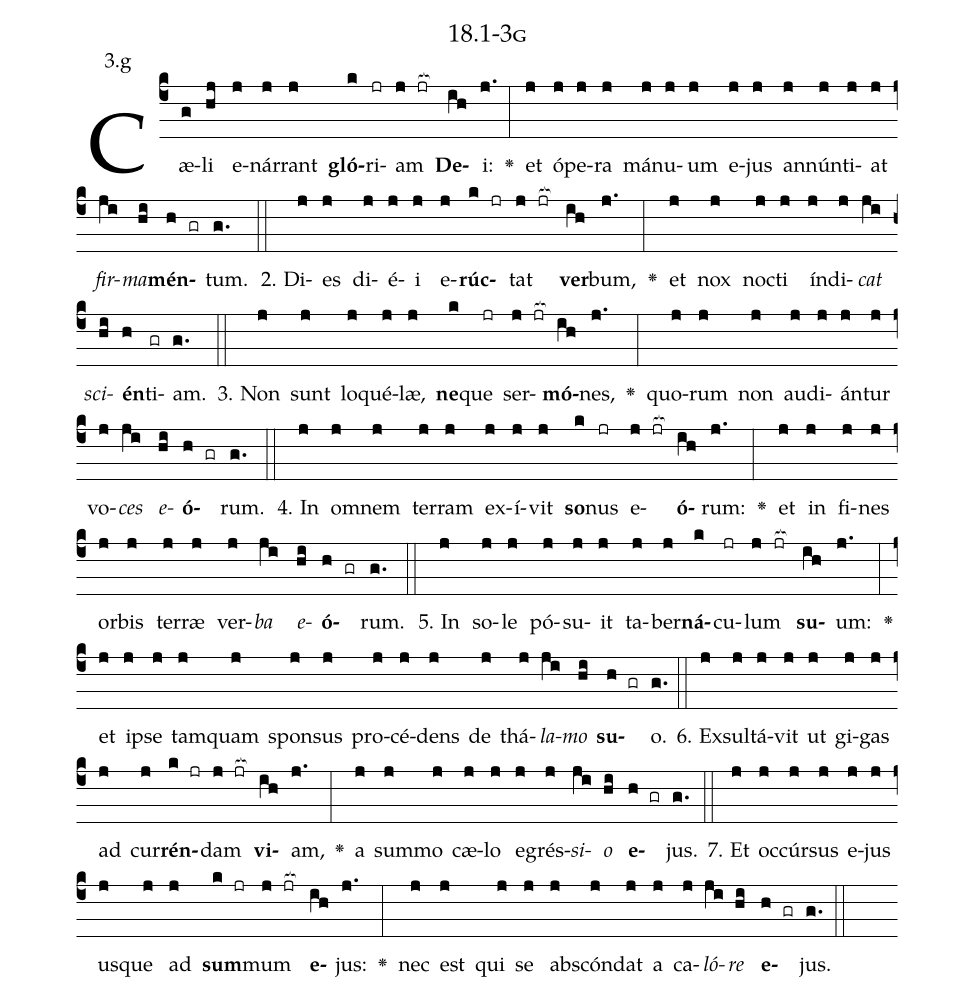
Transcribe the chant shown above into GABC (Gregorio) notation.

name: 18.1-3g;
annotation: 3.g;
%%
(c4)Cæ(g)li(hj) e(j)nár(j)rant(j) <b>gló</b>(k)ri(jr)am(j jr[ocb:1{]) <b>De</b>(ih[ocb:0}])i:(j.) <v>\greheightstar</v>(:) et(j) ó(j)pe(j)ra(j) má(j)nu(j)um(j) e(j)jus(j) an(j)nún(j)ti(j)at(j) <i>fir</i>(ji)<i>ma</i>(hi)<b>mén</b>(h gr)tum.(g.) (::)
2. Di(j)es(j) di(j)é(j)i(j) e(j)<b>rúc</b>(k jr)tat(j jr[ocb:1{]) <b>ver</b>(ih[ocb:0}])bum,(j.) <v>\greheightstar</v>(:) et(j) nox(j) noc(j)ti(j) ín(j)di(j)<i>cat</i>(ji) <i>sci</i>(hi)<b>én</b>(h)ti(gr)am.(g.) (::)
3. Non(j) sunt(j) lo(j)qué(j)læ,(j) <b>ne</b>(k)que(jr) ser(j jr[ocb:1{])<b>mó</b>(ih[ocb:0}])nes,(j.) <v>\greheightstar</v>(:) quo(j)rum(j) non(j) au(j)di(j)án(j)tur(j) vo(j)<i>ces</i>(ji) <i>e</i>(hi)<b>ó</b>(h gr)rum.(g.) (::)
4. In(j) om(j)nem(j) ter(j)ram(j) ex(j)í(j)vit(j) <b>so</b>(k)nus(jr) e(j jr[ocb:1{])<b>ó</b>(ih[ocb:0}])rum:(j.) <v>\greheightstar</v>(:) et(j) in(j) fi(j)nes(j) or(j)bis(j) ter(j)ræ(j) ver(j)<i>ba</i>(ji) <i>e</i>(hi)<b>ó</b>(h gr)rum.(g.) (::)
5. In(j) so(j)le(j) pó(j)su(j)it(j) ta(j)ber(j)<b>ná</b>(k)cu(jr)lum(j jr[ocb:1{]) <b>su</b>(ih[ocb:0}])um:(j.) <v>\greheightstar</v>(:) et(j) ip(j)se(j) tam(j)quam(j) spon(j)sus(j) pro(j)cé(j)dens(j) de(j) thá(j)<i>la</i>(ji)<i>mo</i>(hi) <b>su</b>(h gr)o.(g.) (::)
6. Ex(j)sul(j)tá(j)vit(j) ut(j) gi(j)gas(j) ad(j) cur(j)<b>rén</b>(k jr)dam(j jr[ocb:1{]) <b>vi</b>(ih[ocb:0}])am,(j.) <v>\greheightstar</v>(:) a(j) sum(j)mo(j) cæ(j)lo(j) e(j)grés(j)<i>si</i>(ji)<i>o</i>(hi) <b>e</b>(h gr)jus.(g.) (::)
7. Et(j) oc(j)cúr(j)sus(j) e(j)jus(j) us(j)que(j) ad(j) <b>sum</b>(k jr)mum(j jr[ocb:1{]) <b>e</b>(ih[ocb:0}])jus:(j.) <v>\greheightstar</v>(:) nec(j) est(j) qui(j) se(j) abs(j)cón(j)dat(j) a(j) ca(j)<i>ló</i>(ji)<i>re</i>(hi) <b>e</b>(h gr)jus.(g.) (::)
